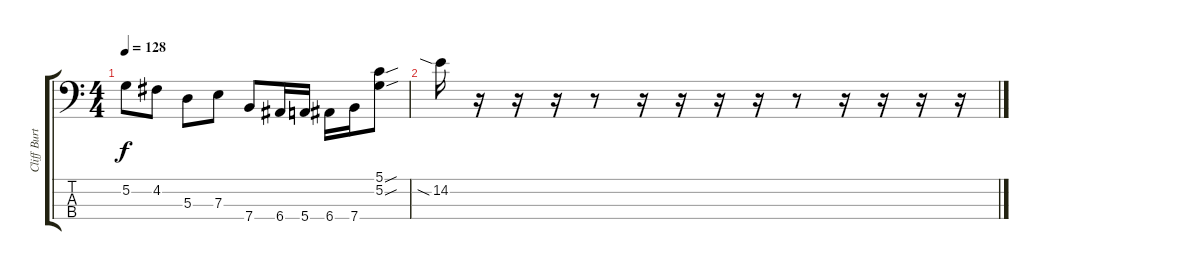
\track ("Cliff Burton" "Cliff Burt") {instrument electricbassfinger}
\staff {score tabs}
\tuning (G2 D2 A1 E1) {hide}
\ts (4 4)
\tempo 128
\clef f4
\ks c
5.2.8{dy f} 4.2.8 5.3.8 7.3.8 7.4.8 6.4.16 5.4.16 6.4.16 7.4.16 (5.1{sou} 5.2{sou}).8{instrument distortionguitar} |
14.2{sia}.16 r.16 r.16 r.16 r.8 r.16 r.16 r.16 r.16 r.8 r.16 r.16 r.16 r.16
